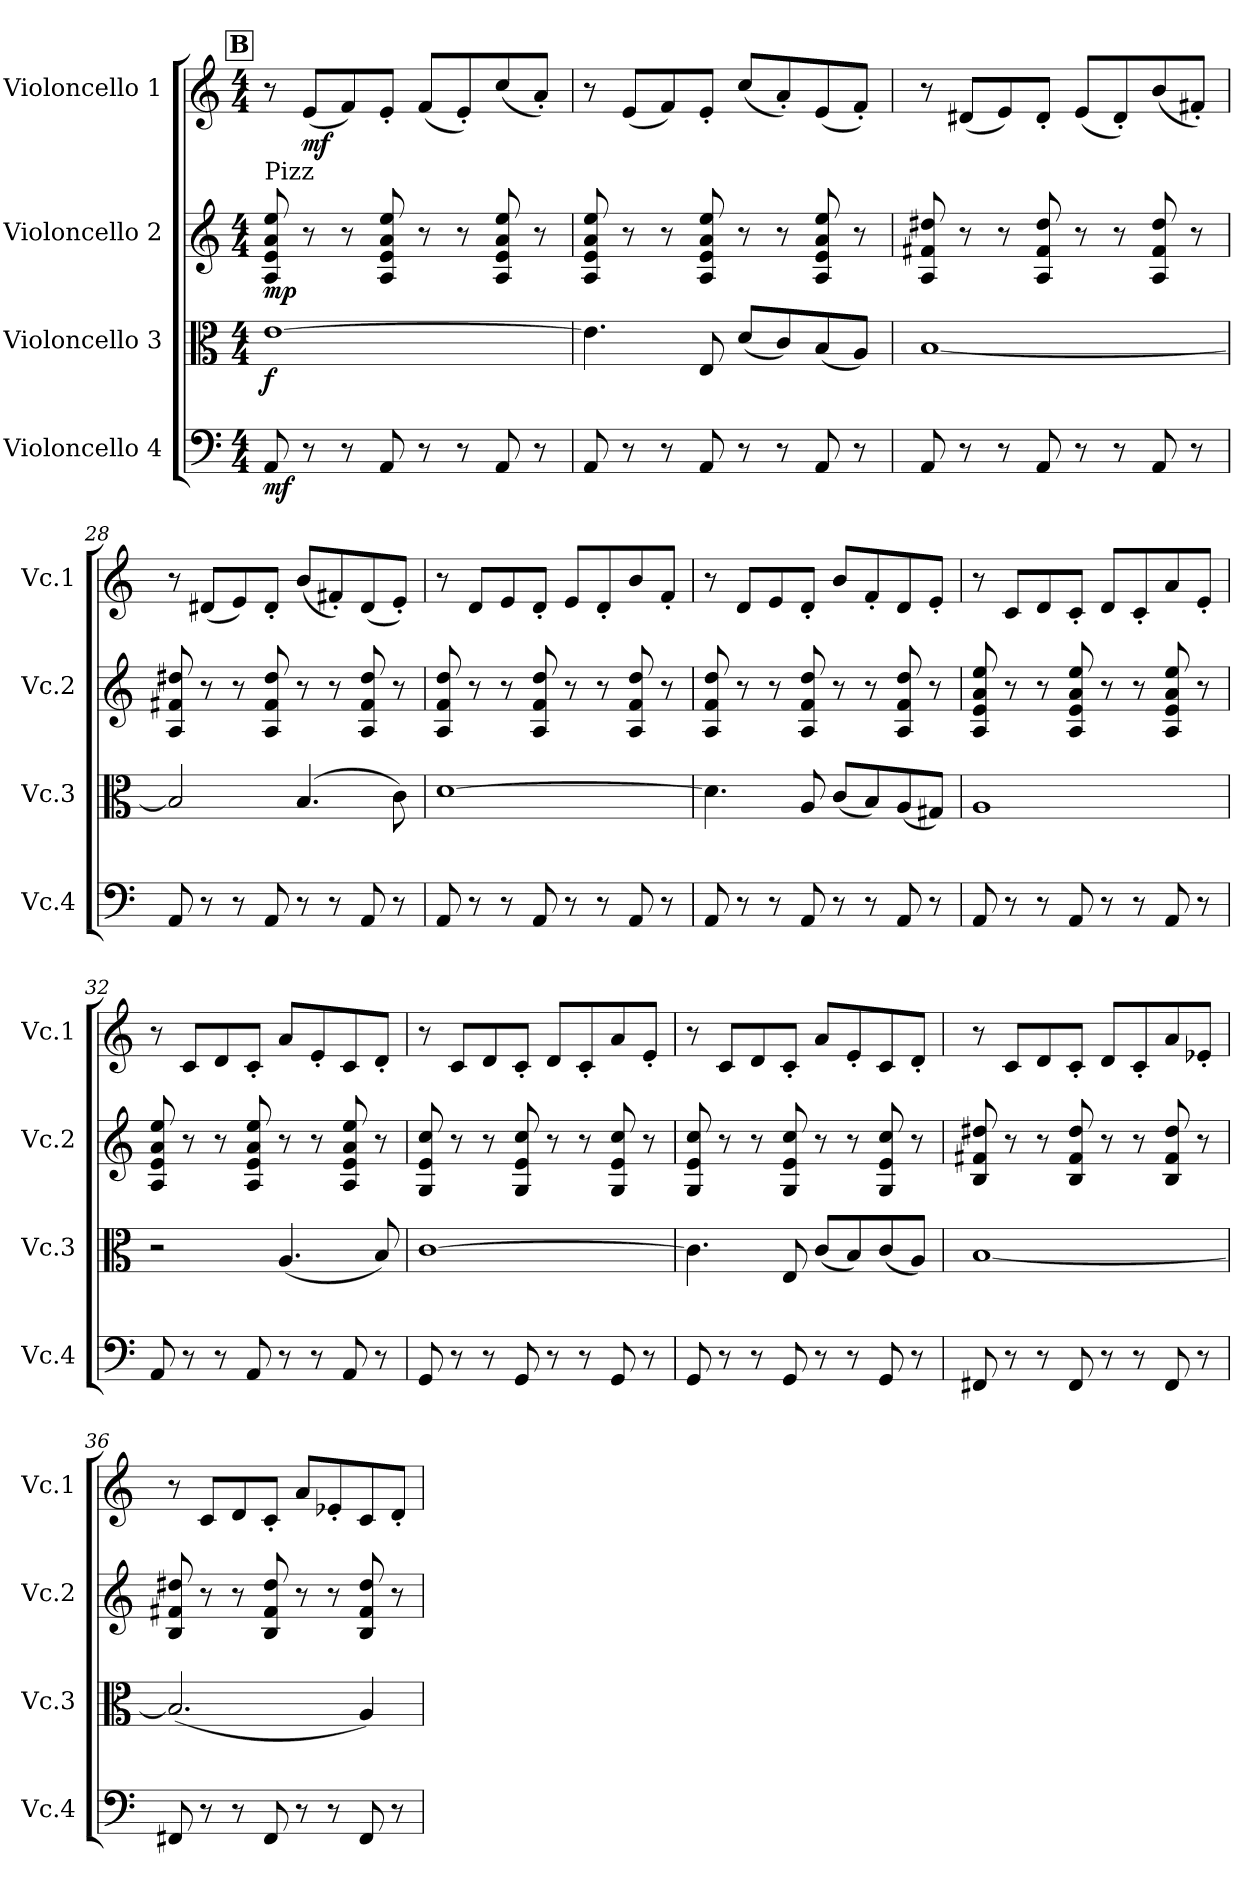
**kern	**dynam	**kern	**dynam	**kern	**dynam	**kern	**dynam
*part4	*part4	*part3	*part3	*part2	*part2	*part1	*part1
*staff4	*staff4	*staff3	*staff3	*staff2	*staff2	*staff1	*staff1
*I"Violoncello 4	*	*I"Violoncello 3	*	*I"Violoncello 2	*	*I"Violoncello 1	*
*I'Vc.4	*	*I'Vc.3	*	*I'Vc.2	*	*I'Vc.1	*
*clefF4	*	*clefC3	*	*clefG2	*	*clefG2	*
*k[]	*	*k[]	*	*k[]	*	*k[]	*
*M4/4	*	*M4/4	*	*M4/4	*	*M4/4	*
!!LO:REH:place=s1:a:B:fs=14:t=B
=25	=25	=25	=25	=25	=25	=25	=25
!	!	!	!	!LO:TX:a:t=Pizz	!	!	!
!	!LO:DY:b	!	!LO:DY:b	!	!LO:DY:b	!	!
8AA/	mf	[1e	f	8A/ 8e/ 8a/ 8ee/	mp	8r	.
!	!	!	!	!	!	!	!LO:DY:b
8r	.	.	.	8r	.	(8e/L	mf
8r	.	.	.	8r	.	8f/)	.
8AA/	.	.	.	8A/ 8e/ 8a/ 8ee/	.	8e'/J	.
8r	.	.	.	8r	.	(8f/L	.
8r	.	.	.	8r	.	8e'/)	.
8AA/	.	.	.	8A/ 8e/ 8a/ 8ee/	.	(8cc/	.
8r	.	.	.	8r	.	8a'/J)	.
=26	=26	=26	=26	=26	=26	=26	=26
8AA/	.	4.e\]	.	8A/ 8e/ 8a/ 8ee/	.	8r	.
8r	.	.	.	8r	.	(8e/L	.
8r	.	.	.	8r	.	8f/)	.
8AA/	.	8E/	.	8A/ 8e/ 8a/ 8ee/	.	8e'/J	.
8r	.	(8d/L	.	8r	.	(8cc/L	.
8r	.	8c/)	.	8r	.	8a'/)	.
8AA/	.	(8B/	.	8A/ 8e/ 8a/ 8ee/	.	(8e/	.
8r	.	8A/J)	.	8r	.	8f'/J)	.
=27	=27	=27	=27	=27	=27	=27	=27
8AA/	.	[1B	.	8A/ 8f#X/ 8dd#X/	.	8r	.
8r	.	.	.	8r	.	(8d#X/L	.
8r	.	.	.	8r	.	8e/)	.
8AA/	.	.	.	8A/ 8f#/ 8dd#/	.	8d#'/J	.
8r	.	.	.	8r	.	(8e/L	.
8r	.	.	.	8r	.	8d#'/)	.
8AA/	.	.	.	8A/ 8f#/ 8dd#/	.	(8b/	.
8r	.	.	.	8r	.	8f#X'/J)	.
!!LO:LB:g=z
=28	=28	=28	=28	=28	=28	=28	=28
8AA/	.	2B/]	.	8A/ 8f#X/ 8dd#X/	.	8r	.
8r	.	.	.	8r	.	(8d#X/L	.
8r	.	.	.	8r	.	8e/)	.
8AA/	.	.	.	8A/ 8f#/ 8dd#/	.	8d#'/J	.
8r	.	(4.B/	.	8r	.	(8b/L	.
8r	.	.	.	8r	.	8f#X'/)	.
8AA/	.	.	.	8A/ 8f#/ 8dd#/	.	(8d#/	.
8r	.	8c\)	.	8r	.	8e'/J)	.
=29	=29	=29	=29	=29	=29	=29	=29
8AA/	.	[1d	.	8A/ 8f/ 8dd/	.	8r	.
8r	.	.	.	8r	.	8d/L	.
8r	.	.	.	8r	.	8e/	.
8AA/	.	.	.	8A/ 8f/ 8dd/	.	8d'/J	.
8r	.	.	.	8r	.	8e/L	.
8r	.	.	.	8r	.	8d'/	.
8AA/	.	.	.	8A/ 8f/ 8dd/	.	8b/	.
8r	.	.	.	8r	.	8f'/J	.
=30	=30	=30	=30	=30	=30	=30	=30
8AA/	.	4.d\]	.	8A/ 8f/ 8dd/	.	8r	.
8r	.	.	.	8r	.	8d/L	.
8r	.	.	.	8r	.	8e/	.
8AA/	.	8A/	.	8A/ 8f/ 8dd/	.	8d'/J	.
8r	.	(8c/L	.	8r	.	8b/L	.
8r	.	8B/)	.	8r	.	8f'/	.
8AA/	.	(8A/	.	8A/ 8f/ 8dd/	.	8d/	.
8r	.	8G#X/J)	.	8r	.	8e'/J	.
=31	=31	=31	=31	=31	=31	=31	=31
8AA/	.	1A	.	8A/ 8e/ 8a/ 8ee/	.	8r	.
8r	.	.	.	8r	.	8c/L	.
8r	.	.	.	8r	.	8d/	.
8AA/	.	.	.	8A/ 8e/ 8a/ 8ee/	.	8c'/J	.
8r	.	.	.	8r	.	8d/L	.
8r	.	.	.	8r	.	8c'/	.
8AA/	.	.	.	8A/ 8e/ 8a/ 8ee/	.	8a/	.
8r	.	.	.	8r	.	8e'/J	.
!!LO:PB:g=z
=32	=32	=32	=32	=32	=32	=32	=32
8AA/	.	2r	.	8A/ 8e/ 8a/ 8ee/	.	8r	.
8r	.	.	.	8r	.	8c/L	.
8r	.	.	.	8r	.	8d/	.
8AA/	.	.	.	8A/ 8e/ 8a/ 8ee/	.	8c'/J	.
8r	.	(4.A/	.	8r	.	8a/L	.
8r	.	.	.	8r	.	8e'/	.
8AA/	.	.	.	8A/ 8e/ 8a/ 8ee/	.	8c/	.
8r	.	8B/)	.	8r	.	8d'/J	.
=33	=33	=33	=33	=33	=33	=33	=33
8GG/	.	[1c	.	8G/ 8e/ 8cc/	.	8r	.
8r	.	.	.	8r	.	8c/L	.
8r	.	.	.	8r	.	8d/	.
8GG/	.	.	.	8G/ 8e/ 8cc/	.	8c'/J	.
8r	.	.	.	8r	.	8d/L	.
8r	.	.	.	8r	.	8c'/	.
8GG/	.	.	.	8G/ 8e/ 8cc/	.	8a/	.
8r	.	.	.	8r	.	8e'/J	.
=34	=34	=34	=34	=34	=34	=34	=34
8GG/	.	4.c\]	.	8G/ 8e/ 8cc/	.	8r	.
8r	.	.	.	8r	.	8c/L	.
8r	.	.	.	8r	.	8d/	.
8GG/	.	8E/	.	8G/ 8e/ 8cc/	.	8c'/J	.
8r	.	(8c/L	.	8r	.	8a/L	.
8r	.	8B/)	.	8r	.	8e'/	.
8GG/	.	(8c/	.	8G/ 8e/ 8cc/	.	8c/	.
8r	.	8A/J)	.	8r	.	8d'/J	.
=35	=35	=35	=35	=35	=35	=35	=35
8FF#X/	.	[1B	.	8B/ 8f#X/ 8dd#X/	.	8r	.
8r	.	.	.	8r	.	8c/L	.
8r	.	.	.	8r	.	8d/	.
8FF#/	.	.	.	8B/ 8f#/ 8dd#/	.	8c'/J	.
8r	.	.	.	8r	.	8d/L	.
8r	.	.	.	8r	.	8c'/	.
8FF#/	.	.	.	8B/ 8f#/ 8dd#/	.	8a/	.
8r	.	.	.	8r	.	8e-X'/J	.
!!LO:LB:g=z
=36	=36	=36	=36	=36	=36	=36	=36
8FF#X/	.	(2.B/]	.	8B/ 8f#X/ 8dd#X/	.	8r	.
8r	.	.	.	8r	.	8c/L	.
8r	.	.	.	8r	.	8d/	.
8FF#/	.	.	.	8B/ 8f#/ 8dd#/	.	8c'/J	.
8r	.	.	.	8r	.	8a/L	.
8r	.	.	.	8r	.	8e-X'/	.
8FF#/	.	4A/)	.	8B/ 8f#/ 8dd#/	.	8c/	.
8r	.	.	.	8r	.	8d'/J	.
=	=	=	=	=	=	=	=
*-	*-	*-	*-	*-	*-	*-	*-
